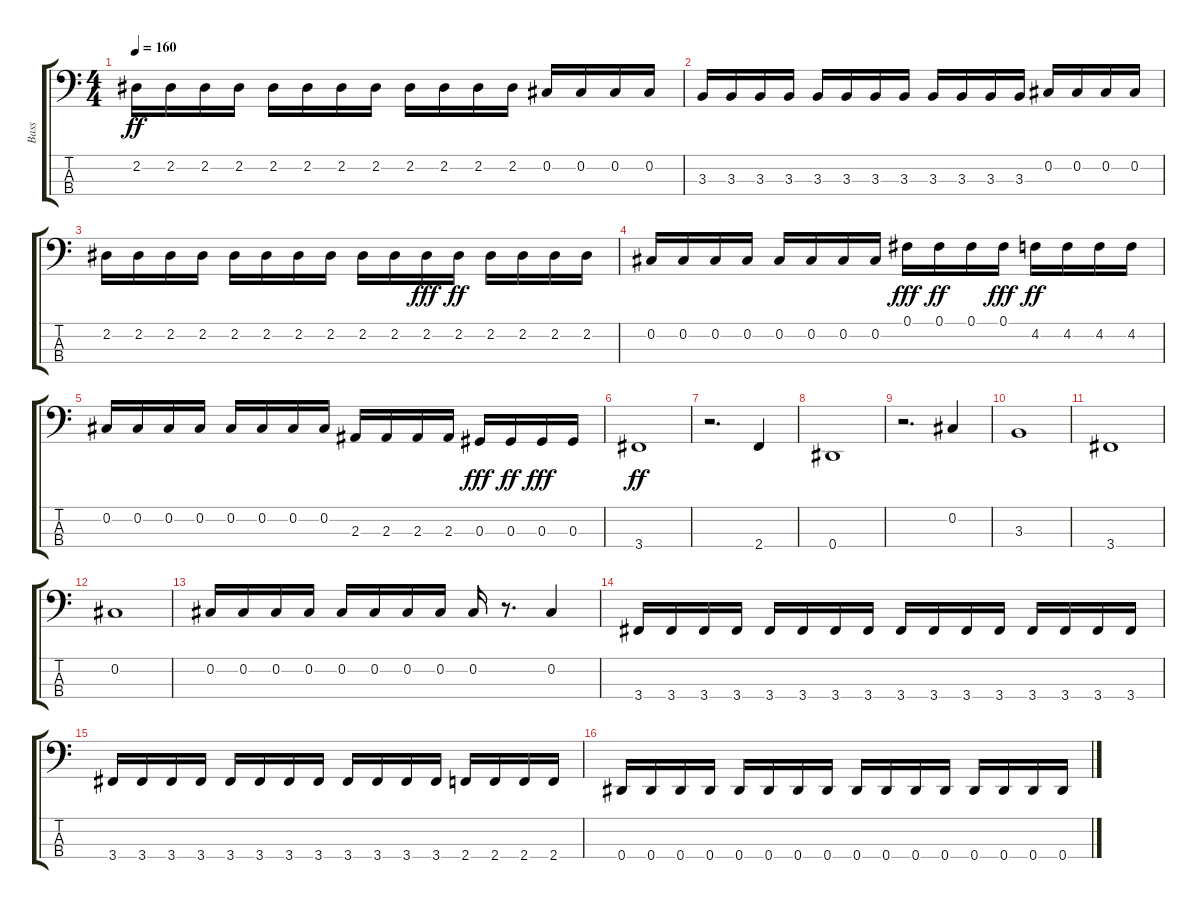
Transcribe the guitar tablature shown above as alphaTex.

\track ("Bass" "Bass") {instrument electricbasspick}
\staff {score tabs}
\tuning (Gb2 Db2 Ab1 Eb1) {hide}
\ts (4 4)
\tempo 160
\clef f4
\ks c
2.2.16{dy ff} 2.2.16 2.2.16 2.2.16 2.2.16 2.2.16 2.2.16 2.2.16 2.2.16 2.2.16 2.2.16 2.2.16 0.2.16 0.2.16 0.2.16 0.2.16 |
3.3.16 3.3.16 3.3.16 3.3.16 3.3.16 3.3.16 3.3.16 3.3.16 3.3.16 3.3.16 3.3.16 3.3.16 0.2.16 0.2.16 0.2.16 0.2.16 |
2.2.16 2.2.16 2.2.16 2.2.16 2.2.16 2.2.16 2.2.16 2.2.16 2.2.16 2.2.16 2.2.16{dy fff} 2.2.16{dy ff} 2.2.16 2.2.16 2.2.16 2.2.16 |
0.2.16 0.2.16 0.2.16 0.2.16 0.2.16 0.2.16 0.2.16 0.2.16 0.1.16{dy fff} 0.1.16{dy ff} 0.1.16 0.1.16{dy fff} 4.2.16{dy ff} 4.2.16 4.2.16 4.2.16 |
0.2.16 0.2.16 0.2.16 0.2.16 0.2.16 0.2.16 0.2.16 0.2.16 2.3.16 2.3.16 2.3.16 2.3.16 0.3.16{dy fff} 0.3.16{dy ff} 0.3.16{dy fff} 0.3.16 |
3.4.1{dy ff} |
r.2{d} 2.4.4 |
0.4.1 |
r.2{d} 0.2.4 |
3.3.1 |
3.4.1 |
0.2.1 |
0.2.16 0.2.16 0.2.16 0.2.16 0.2.16 0.2.16 0.2.16 0.2.16 0.2.16 r.8{d} 0.2.4 |
3.4.16 3.4.16 3.4.16 3.4.16 3.4.16 3.4.16 3.4.16 3.4.16 3.4.16 3.4.16 3.4.16 3.4.16 3.4.16 3.4.16 3.4.16 3.4.16 |
3.4.16 3.4.16 3.4.16 3.4.16 3.4.16 3.4.16 3.4.16 3.4.16 3.4.16 3.4.16 3.4.16 3.4.16 2.4.16 2.4.16 2.4.16 2.4.16 |
0.4.16 0.4.16 0.4.16 0.4.16 0.4.16 0.4.16 0.4.16 0.4.16 0.4.16 0.4.16 0.4.16 0.4.16 0.4.16 0.4.16 0.4.16 0.4.16
